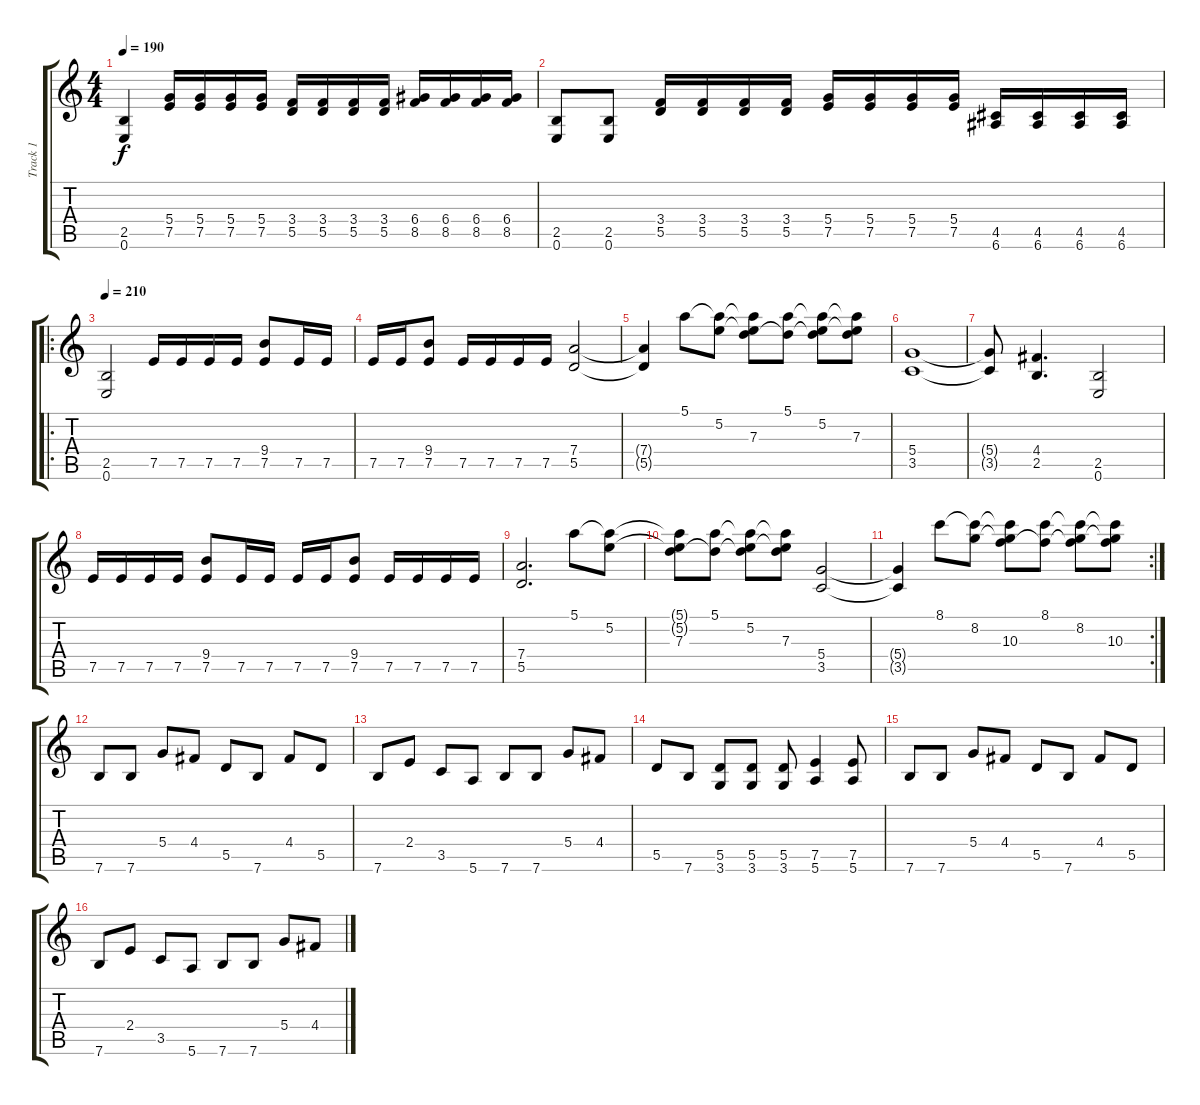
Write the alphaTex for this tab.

\track ("Track 1" "Track 1") {instrument distortionguitar}
\staff {score tabs}
\tuning (E4 B3 G3 D3 A2 E2) {hide}
\ts (4 4)
\tempo 190
\clef g2
\ks c
(2.5 0.6).4{dy f} (5.4 7.5).16 (5.4 7.5).16 (5.4 7.5).16 (5.4 7.5).16 (3.4 5.5).16 (3.4 5.5).16 (3.4 5.5).16 (3.4 5.5).16 (6.4 8.5).16 (6.4 8.5).16 (6.4 8.5).16 (6.4 8.5).16 |
(2.5 0.6).8 (2.5 0.6).8 (3.4 5.5).16 (3.4 5.5).16 (3.4 5.5).16 (3.4 5.5).16 (5.4 7.5).16 (5.4 7.5).16 (5.4 7.5).16 (5.4 7.5).16 (4.5 6.6).16 (4.5 6.6).16 (4.5 6.6).16 (4.5 6.6).16 |
\ro
\tempo 210
(2.5 0.6).2 7.5.16 7.5.16 7.5.16 7.5.16 (9.4 7.5).8 7.5.16 7.5.16 |
7.5.16 7.5.16 (9.4 7.5).8 7.5.16 7.5.16 7.5.16 7.5.16 (7.4 5.5).2 |
(7.4{t} 5.5{t}).4 5.1.8 (5.1{t} 5.2).8 (5.1{t} 5.2{t} 7.3).8 (5.1 7.3{t}).8 (5.1{t} 5.2 7.3{t}).8 (5.1{t} 5.2{t} 7.3).8 |
(5.4 3.5).1 |
(5.4{t} 3.5{t}).8 (4.4 2.5).4{d} (2.5 0.6).2 |
7.5.16 7.5.16 7.5.16 7.5.16 (9.4 7.5).8 7.5.16 7.5.16 7.5.16 7.5.16 (9.4 7.5).8 7.5.16 7.5.16 7.5.16 7.5.16 |
(7.4 5.5).2{d} 5.1.8 (5.1{t} 5.2).8 |
(5.1{t} 5.2{t} 7.3).8 (5.1 7.3{t}).8 (5.1{t} 5.2 7.3{t}).8 (5.1{t} 5.2{t} 7.3).8 (5.4 3.5).2 |
\rc 2
(5.4{t} 3.5{t}).4 8.1.8 (8.1{t} 8.2).8 (8.1{t} 8.2{t} 10.3).8 (8.1 10.3{t}).8 (8.1{t} 8.2 10.3{t}).8 (8.1{t} 8.2{t} 10.3).8 |
7.6.8 7.6.8 5.4.8 4.4.8 5.5.8 7.6.8 4.4.8 5.5.8 |
7.6.8 2.4.8 3.5.8 5.6.8 7.6.8 7.6.8 5.4.8 4.4.8 |
5.5.8 7.6.8 (5.5 3.6).8 (5.5 3.6).8 (5.5 3.6).8 (7.5 5.6).4 (7.5 5.6).8 |
7.6.8 7.6.8 5.4.8 4.4.8 5.5.8 7.6.8 4.4.8 5.5.8 |
7.6.8 2.4.8 3.5.8 5.6.8 7.6.8 7.6.8 5.4.8 4.4.8
